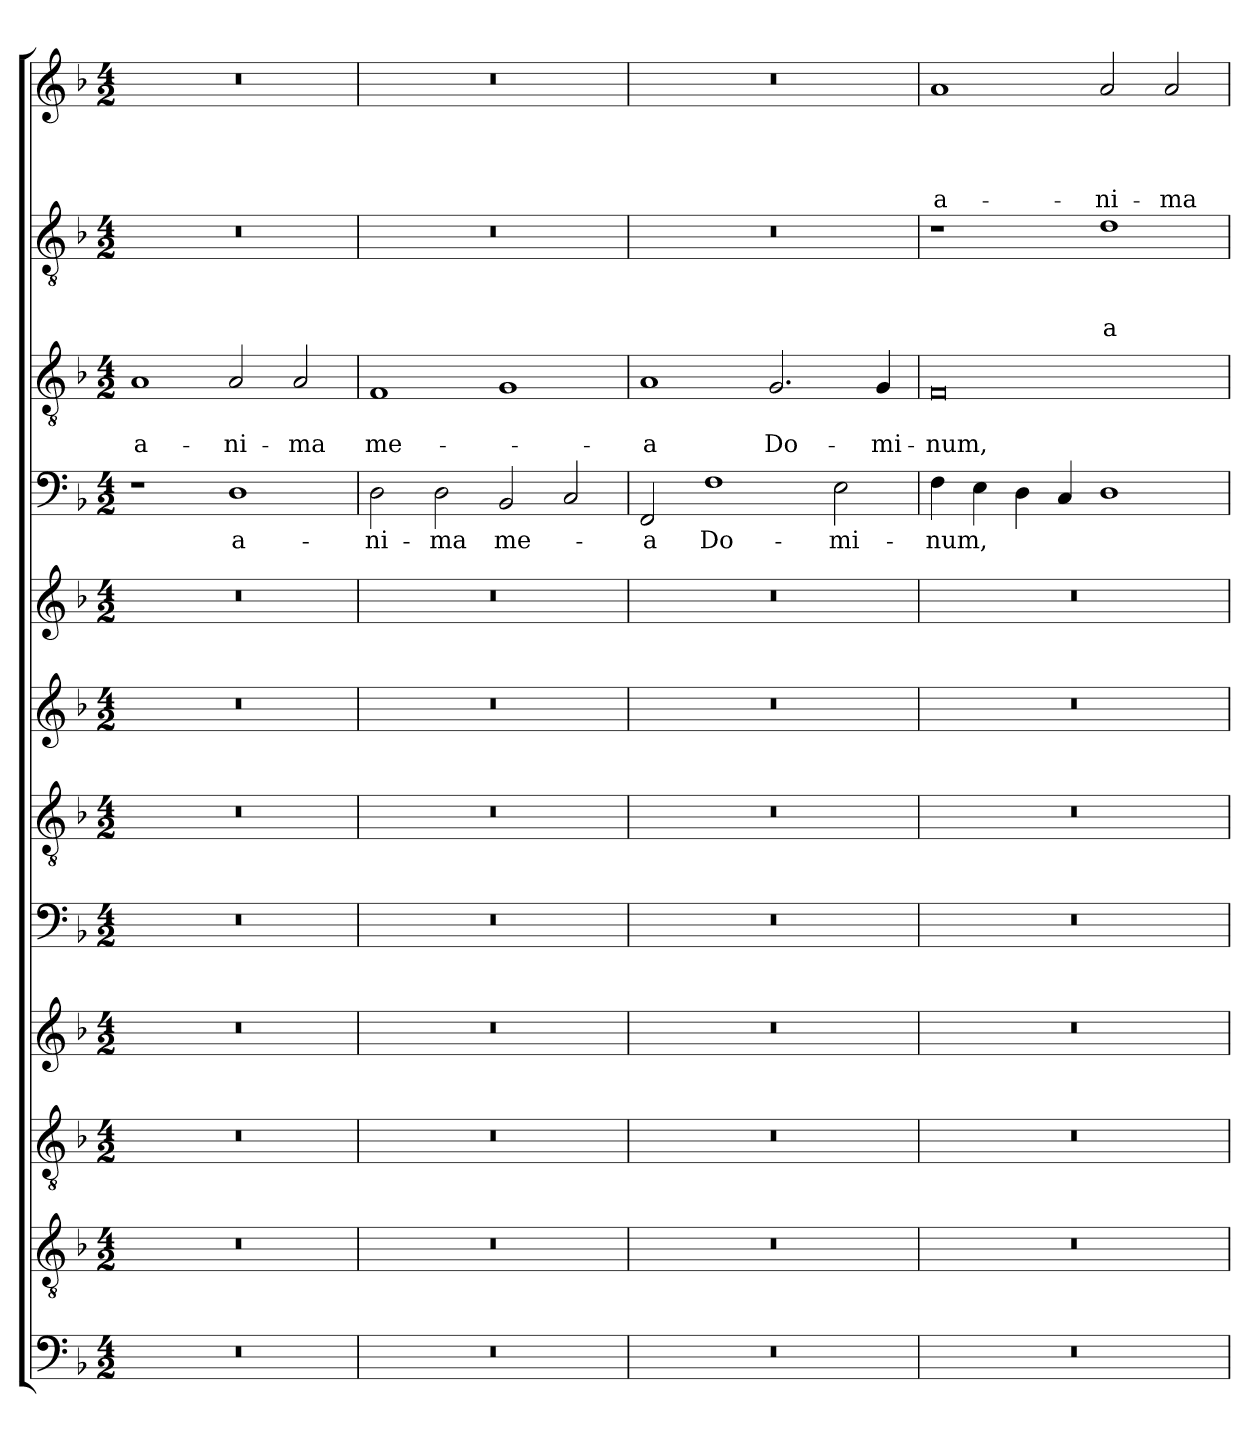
**kern	**kern	**kern	**kern	**kern	**kern	**kern	**kern	**kern	**text	**kern	**text	**text	**kern	**text	**text	**text	**kern	**text	**text	**text	**text
*part12	*part11	*part10	*part9	*part8	*part7	*part6	*part5	*part4	*part4	*part3	*part3	*part3	*part2	*part2	*part2	*part2	*part1	*part1	*part1	*part1	*part1
*staff12	*staff11	*staff10	*staff9	*staff8	*staff7	*staff6	*staff5	*staff4	*staff4	*staff3	*staff3	*staff3	*staff2	*staff2	*staff2	*staff2	*staff1	*staff1	*staff1	*staff1	*staff1
*clefF4	*clefGv2	*clefGv2	*clefG2	*clefF4	*clefGv2	*clefG2	*clefG2	*clefF4	*	*clefGv2	*	*	*clefGv2	*	*	*	*clefG2	*	*	*	*
*k[b-]	*k[b-]	*k[b-]	*k[b-]	*k[b-]	*k[b-]	*k[b-]	*k[b-]	*k[b-]	*	*k[b-]	*	*	*k[b-]	*	*	*	*k[b-]	*	*	*	*
*F:	*F:	*F:	*F:	*F:	*F:	*F:	*F:	*F:	*	*F:	*	*	*F:	*	*	*	*F:	*	*	*	*
*M4/2	*M4/2	*M4/2	*M4/2	*M4/2	*M4/2	*M4/2	*M4/2	*M4/2	*	*M4/2	*	*	*M4/2	*	*	*	*M4/2	*	*	*	*
=1	=1	=1	=1	=1	=1	=1	=1	=1	=1	=1	=1	=1	=1	=1	=1	=1	=1	=1	=1	=1	=1
!	!	!	!	!	!	!	!	!	!	!	!	!LO:LY:b	!	!	!	!	!	!	!	!	!
0r	0r	0r	0r	0r	0r	0r	0r	1r	.	1A	.	a-	0r	.	.	.	0r	.	.	.	.
!	!	!	!	!	!	!	!	!	!LO:LY:b	!	!	!LO:LY:b	!	!	!	!	!	!	!	!	!
.	.	.	.	.	.	.	.	1D	a-	2A/	.	-ni-	.	.	.	.	.	.	.	.	.
!	!	!	!	!	!	!	!	!	!	!	!	!LO:LY:b	!	!	!	!	!	!	!	!	!
.	.	.	.	.	.	.	.	.	.	2A/	.	-ma	.	.	.	.	.	.	.	.	.
=2	=2	=2	=2	=2	=2	=2	=2	=2	=2	=2	=2	=2	=2	=2	=2	=2	=2	=2	=2	=2	=2
!	!	!	!	!	!	!	!	!	!LO:LY:b	!	!	!LO:LY:b	!	!	!	!	!	!	!	!	!
0r	0r	0r	0r	0r	0r	0r	0r	2D\	-ni-	1F	.	me-	0r	.	.	.	0r	.	.	.	.
!	!	!	!	!	!	!	!	!	!LO:LY:b	!	!	!	!	!	!	!	!	!	!	!	!
.	.	.	.	.	.	.	.	2D\	-ma	.	.	.	.	.	.	.	.	.	.	.	.
!	!	!	!	!	!	!	!	!	!LO:LY:b	!	!	!	!	!	!	!	!	!	!	!	!
.	.	.	.	.	.	.	.	2BB-/	me-	1G	.	.	.	.	.	.	.	.	.	.	.
.	.	.	.	.	.	.	.	2C/	.	.	.	.	.	.	.	.	.	.	.	.	.
=3	=3	=3	=3	=3	=3	=3	=3	=3	=3	=3	=3	=3	=3	=3	=3	=3	=3	=3	=3	=3	=3
!	!	!	!	!	!	!	!	!	!LO:LY:b	!	!	!LO:LY:b	!	!	!	!	!	!	!	!	!
0r	0r	0r	0r	0r	0r	0r	0r	2FF/	-a	1A	.	-a	0r	.	.	.	0r	.	.	.	.
!	!	!	!	!	!	!	!	!	!LO:LY:b	!	!	!	!	!	!	!	!	!	!	!	!
.	.	.	.	.	.	.	.	1F	Do-	.	.	.	.	.	.	.	.	.	.	.	.
!	!	!	!	!	!	!	!	!	!	!	!	!LO:LY:b	!	!	!	!	!	!	!	!	!
.	.	.	.	.	.	.	.	.	.	2.G/	.	Do-	.	.	.	.	.	.	.	.	.
!	!	!	!	!	!	!	!	!	!LO:LY:b	!	!	!	!	!	!	!	!	!	!	!	!
.	.	.	.	.	.	.	.	2E\	-mi-	.	.	.	.	.	.	.	.	.	.	.	.
!	!	!	!	!	!	!	!	!	!	!	!	!LO:LY:b	!	!	!	!	!	!	!	!	!
.	.	.	.	.	.	.	.	.	.	4G/	.	-mi-	.	.	.	.	.	.	.	.	.
=4	=4	=4	=4	=4	=4	=4	=4	=4	=4	=4	=4	=4	=4	=4	=4	=4	=4	=4	=4	=4	=4
!	!	!	!	!	!	!	!	!	!LO:LY:b	!	!	!LO:LY:b	!	!	!	!	!	!	!	!	!LO:LY:b
0r	0r	0r	0r	0r	0r	0r	0r	4F\	-num,	0F	.	-num,	1r	.	.	.	1a	.	.	.	a-
.	.	.	.	.	.	.	.	4E\	.	.	.	.	.	.	.	.	.	.	.	.	.
.	.	.	.	.	.	.	.	4D\	.	.	.	.	.	.	.	.	.	.	.	.	.
.	.	.	.	.	.	.	.	4C/	.	.	.	.	.	.	.	.	.	.	.	.	.
!	!	!	!	!	!	!	!	!	!	!	!	!	!	!	!	!LO:LY:b	!	!	!	!	!LO:LY:b
.	.	.	.	.	.	.	.	1D	.	.	.	.	1d	.	.	a-	2a/	.	.	.	-ni-
!	!	!	!	!	!	!	!	!	!	!	!	!	!	!	!	!	!	!	!	!	!LO:LY:b
.	.	.	.	.	.	.	.	.	.	.	.	.	.	.	.	.	2a/	.	.	.	-ma
=	=	=	=	=	=	=	=	=	=	=	=	=	=	=	=	=	=	=	=	=	=
*-	*-	*-	*-	*-	*-	*-	*-	*-	*-	*-	*-	*-	*-	*-	*-	*-	*-	*-	*-	*-	*-
